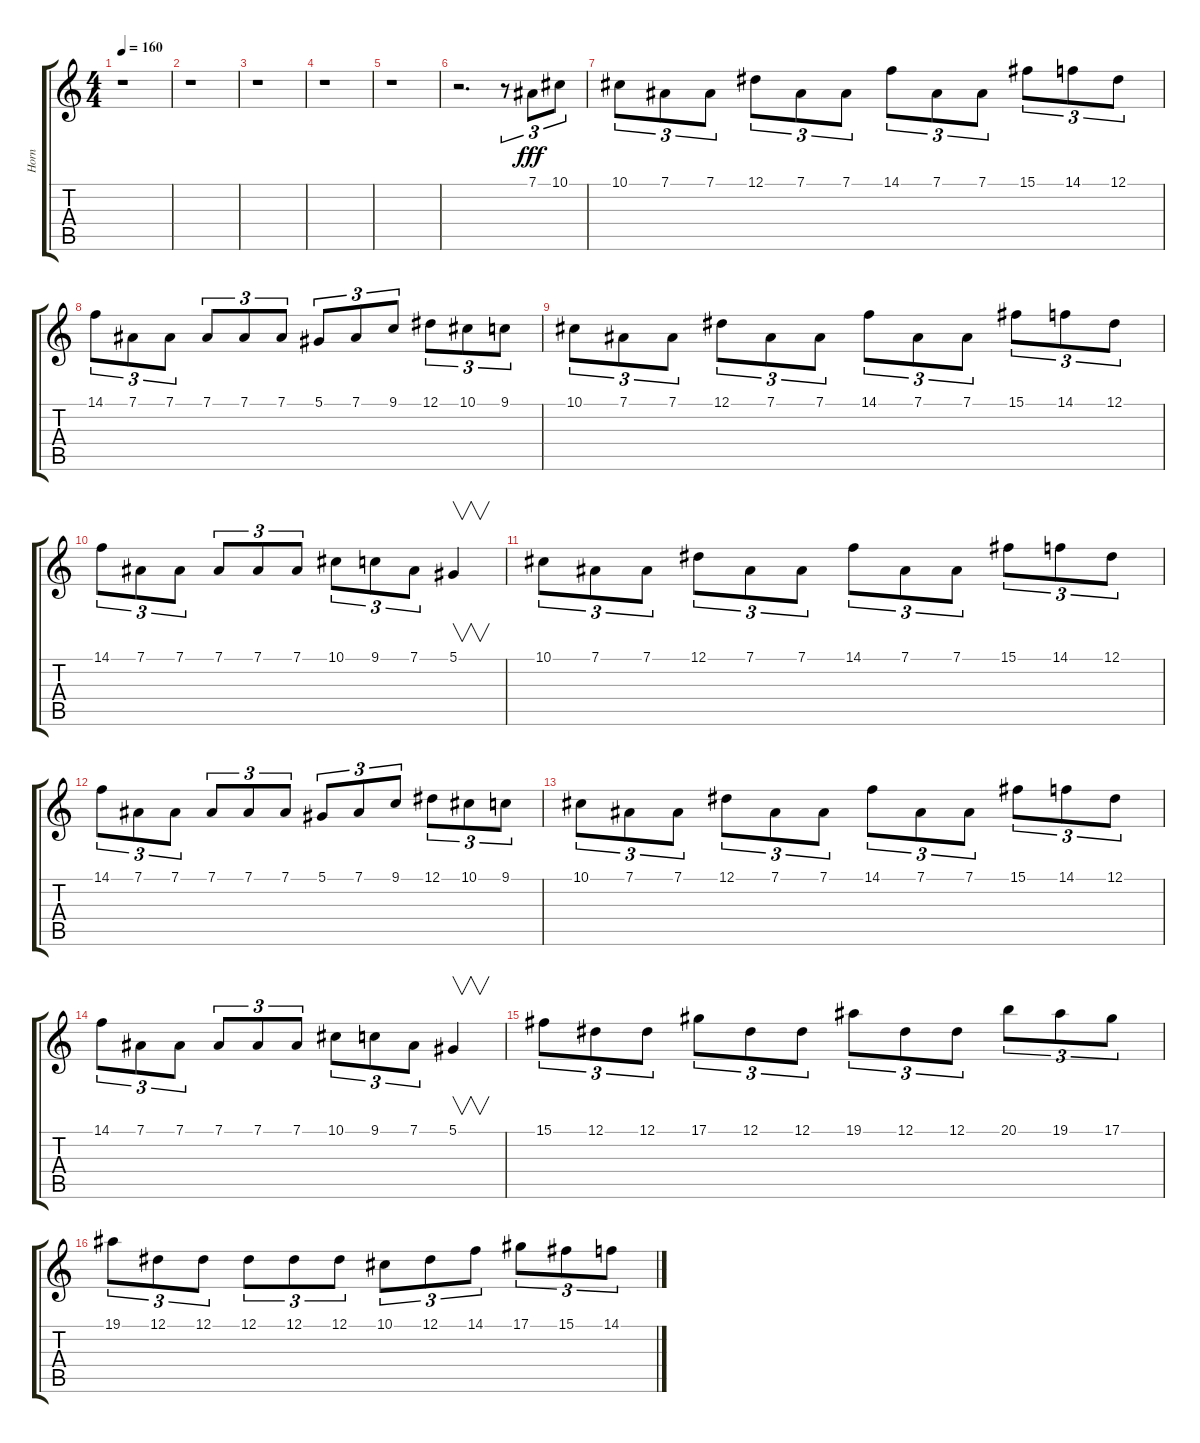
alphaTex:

\track ("Horn" "Horn") {instrument frenchhorn}
\staff {score tabs}
\tuning (Eb4 Bb3 Gb3 Db3 Ab2 Eb2) {hide}
\ts (4 4)
\tempo 160
\clef g2
\ks c
r.1{dy fff} |
r.1 |
r.1 |
r.1 |
r.1 |
r.2{d volume 16} r.8{tu (3 2)} 7.1.8{tu (3 2)} 10.1.8{tu (3 2)} |
10.1.8{tu (3 2)} 7.1.8{tu (3 2)} 7.1.8{tu (3 2)} 12.1.8{tu (3 2)} 7.1.8{tu (3 2)} 7.1.8{tu (3 2)} 14.1.8{tu (3 2)} 7.1.8{tu (3 2)} 7.1.8{tu (3 2)} 15.1.8{tu (3 2)} 14.1.8{tu (3 2)} 12.1.8{tu (3 2)} |
14.1.8{tu (3 2)} 7.1.8{tu (3 2)} 7.1.8{tu (3 2)} 7.1.8{tu (3 2)} 7.1.8{tu (3 2)} 7.1.8{tu (3 2)} 5.1.8{tu (3 2)} 7.1.8{tu (3 2)} 9.1.8{tu (3 2)} 12.1.8{tu (3 2)} 10.1.8{tu (3 2)} 9.1.8{tu (3 2)} |
10.1.8{tu (3 2)} 7.1.8{tu (3 2)} 7.1.8{tu (3 2)} 12.1.8{tu (3 2)} 7.1.8{tu (3 2)} 7.1.8{tu (3 2)} 14.1.8{tu (3 2)} 7.1.8{tu (3 2)} 7.1.8{tu (3 2)} 15.1.8{tu (3 2)} 14.1.8{tu (3 2)} 12.1.8{tu (3 2)} |
14.1.8{tu (3 2)} 7.1.8{tu (3 2)} 7.1.8{tu (3 2)} 7.1.8{tu (3 2)} 7.1.8{tu (3 2)} 7.1.8{tu (3 2)} 10.1.8{tu (3 2)} 9.1.8{tu (3 2)} 7.1.8{tu (3 2)} 5.1.4{v} |
10.1.8{tu (3 2)} 7.1.8{tu (3 2)} 7.1.8{tu (3 2)} 12.1.8{tu (3 2)} 7.1.8{tu (3 2)} 7.1.8{tu (3 2)} 14.1.8{tu (3 2)} 7.1.8{tu (3 2)} 7.1.8{tu (3 2)} 15.1.8{tu (3 2)} 14.1.8{tu (3 2)} 12.1.8{tu (3 2)} |
14.1.8{tu (3 2)} 7.1.8{tu (3 2)} 7.1.8{tu (3 2)} 7.1.8{tu (3 2)} 7.1.8{tu (3 2)} 7.1.8{tu (3 2)} 5.1.8{tu (3 2)} 7.1.8{tu (3 2)} 9.1.8{tu (3 2)} 12.1.8{tu (3 2)} 10.1.8{tu (3 2)} 9.1.8{tu (3 2)} |
10.1.8{tu (3 2)} 7.1.8{tu (3 2)} 7.1.8{tu (3 2)} 12.1.8{tu (3 2)} 7.1.8{tu (3 2)} 7.1.8{tu (3 2)} 14.1.8{tu (3 2)} 7.1.8{tu (3 2)} 7.1.8{tu (3 2)} 15.1.8{tu (3 2)} 14.1.8{tu (3 2)} 12.1.8{tu (3 2)} |
14.1.8{tu (3 2)} 7.1.8{tu (3 2)} 7.1.8{tu (3 2)} 7.1.8{tu (3 2)} 7.1.8{tu (3 2)} 7.1.8{tu (3 2)} 10.1.8{tu (3 2)} 9.1.8{tu (3 2)} 7.1.8{tu (3 2)} 5.1.4{v} |
15.1.8{tu (3 2)} 12.1.8{tu (3 2)} 12.1.8{tu (3 2)} 17.1.8{tu (3 2)} 12.1.8{tu (3 2)} 12.1.8{tu (3 2)} 19.1.8{tu (3 2)} 12.1.8{tu (3 2)} 12.1.8{tu (3 2)} 20.1.8{tu (3 2)} 19.1.8{tu (3 2)} 17.1.8{tu (3 2)} |
19.1.8{tu (3 2)} 12.1.8{tu (3 2)} 12.1.8{tu (3 2)} 12.1.8{tu (3 2)} 12.1.8{tu (3 2)} 12.1.8{tu (3 2)} 10.1.8{tu (3 2)} 12.1.8{tu (3 2)} 14.1.8{tu (3 2)} 17.1.8{tu (3 2)} 15.1.8{tu (3 2)} 14.1.8{tu (3 2)}
